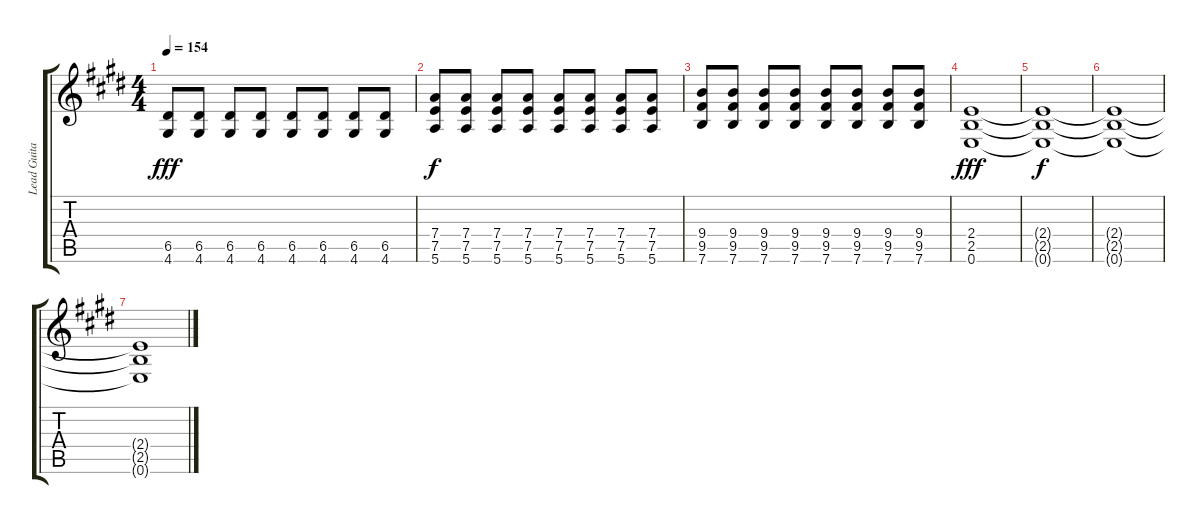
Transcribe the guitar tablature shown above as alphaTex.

\track ("Lead Guitar (Matt Skiba)" "Lead Guita") {instrument distortionguitar}
\staff {score tabs}
\tuning (E4 B3 G3 D3 A2 E2) {hide}
\ts (4 4)
\tempo 154
\clef g2
\ks c#minor
(6.5 4.6).8{dy fff} (6.5 4.6).8 (6.5 4.6).8 (6.5 4.6).8 (6.5 4.6).8 (6.5 4.6).8 (6.5 4.6).8 (6.5 4.6).8 |
(7.4 7.5 5.6).8{dy f} (7.4 7.5 5.6).8 (7.4 7.5 5.6).8 (7.4 7.5 5.6).8 (7.4 7.5 5.6).8 (7.4 7.5 5.6).8 (7.4 7.5 5.6).8 (7.4 7.5 5.6).8 |
(9.4 9.5 7.6).8 (9.4 9.5 7.6).8 (9.4 9.5 7.6).8 (9.4 9.5 7.6).8 (9.4 9.5 7.6).8 (9.4 9.5 7.6).8 (9.4 9.5 7.6).8 (9.4 9.5 7.6).8 |
(2.4 2.5 0.6).1{dy fff} |
(2.4{t} 2.5{t} 0.6{t}).1{dy f} |
(2.4{t} 2.5{t} 0.6{t}).1 |
(2.4{t} 2.5{t} 0.6{t}).1
